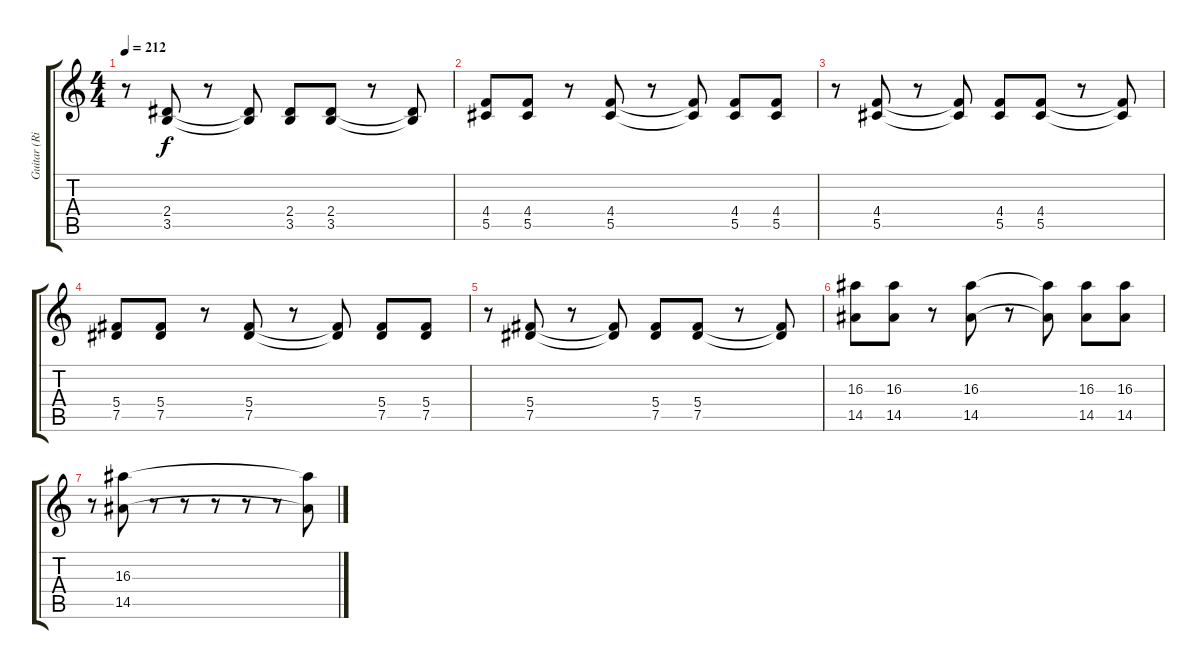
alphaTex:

\track ("Guitar (Ric)" "Guitar (Ri") {instrument distortionguitar}
\staff {score tabs}
\tuning (Eb4 Bb3 Gb3 Db3 Ab2 Db2) {hide}
\ts (4 4)
\tempo 212
\clef g2
\ks c
r.8{dy f} (2.4 3.5).8 r.8 (2.4{t} 3.5{t}).8 (2.4 3.5).8 (2.4 3.5).8 r.8 (2.4{t} 3.5{t}).8 |
(4.4 5.5).8 (4.4 5.5).8 r.8 (4.4 5.5).8 r.8 (4.4{t} 5.5{t}).8 (4.4 5.5).8 (4.4 5.5).8 |
r.8 (4.4 5.5).8 r.8 (4.4{t} 5.5{t}).8 (4.4 5.5).8 (4.4 5.5).8 r.8 (4.4{t} 5.5{t}).8 |
(5.4 7.5).8 (5.4 7.5).8 r.8 (5.4 7.5).8 r.8 (5.4{t} 7.5{t}).8 (5.4 7.5).8 (5.4 7.5).8 |
r.8 (5.4 7.5).8 r.8 (5.4{t} 7.5{t}).8 (5.4 7.5).8 (5.4 7.5).8 r.8 (5.4{t} 7.5{t}).8 |
(16.3 14.5).8 (16.3 14.5).8 r.8 (16.3 14.5).8 r.8 (16.3{t} 14.5{t}).8 (16.3 14.5).8 (16.3 14.5).8 |
r.8 (16.3 14.5).8 r.8 r.8 r.8 r.8 r.8 (16.3{t} 14.5{t}).8
